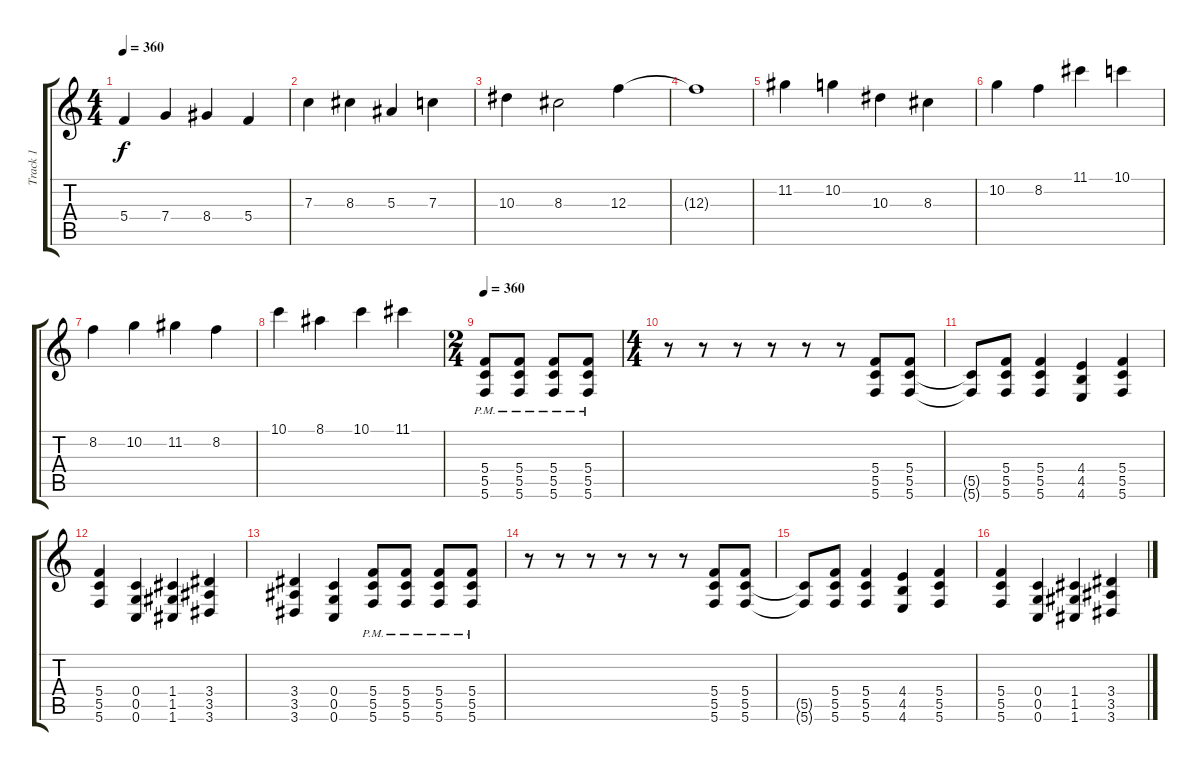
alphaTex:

\track ("Track 1" "Track 1") {instrument distortionguitar}
\staff {score tabs}
\tuning (D4 A3 F3 C3 G2 C2) {hide}
\ts (4 4)
\tempo 360
\clef g2
\ks c
5.4.4{dy f} 7.4.4 8.4.4 5.4.4 |
7.3.4 8.3.4 5.3.4 7.3.4 |
10.3.4 8.3.2 12.3.4 |
12.3{t}.1 |
11.2.4 10.2.4 10.3.4 8.3.4 |
10.2.4 8.2.4 11.1.4 10.1.4 |
8.2.4 10.2.4 11.2.4 8.2.4 |
10.1.4 8.1.4 10.1.4 11.1.4 |
\ts (2 4)
\tempo 360
(5.4{pm} 5.5{pm} 5.6{pm}).8{volume 13} (5.4{pm} 5.5{pm} 5.6{pm}).8 (5.4{pm} 5.5{pm} 5.6{pm}).8 (5.4{pm} 5.5{pm} 5.6{pm}).8 |
\ts (4 4)
r.8 r.8 r.8 r.8 r.8 r.8 (5.4 5.5 5.6).8 (5.4 5.5 5.6).8 |
(5.5{t} 5.6{t}).8 (5.4 5.5 5.6).8 (5.4 5.5 5.6).4 (4.4 4.5 4.6).4 (5.4 5.5 5.6).4 |
(5.4 5.5 5.6).4 (0.4 0.5 0.6).4 (1.4 1.5 1.6).4 (3.4 3.5 3.6).4 |
(3.4 3.5 3.6).4 (0.4 0.5 0.6).4 (5.4{pm} 5.5{pm} 5.6{pm}).8 (5.4{pm} 5.5{pm} 5.6{pm}).8 (5.4{pm} 5.5{pm} 5.6{pm}).8 (5.4{pm} 5.5{pm} 5.6{pm}).8 |
r.8 r.8 r.8 r.8 r.8 r.8 (5.4 5.5 5.6).8 (5.4 5.5 5.6).8 |
(5.5{t} 5.6{t}).8 (5.4 5.5 5.6).8 (5.4 5.5 5.6).4 (4.4 4.5 4.6).4 (5.4 5.5 5.6).4 |
(5.4 5.5 5.6).4 (0.4 0.5 0.6).4 (1.4 1.5 1.6).4 (3.4 3.5 3.6).4
